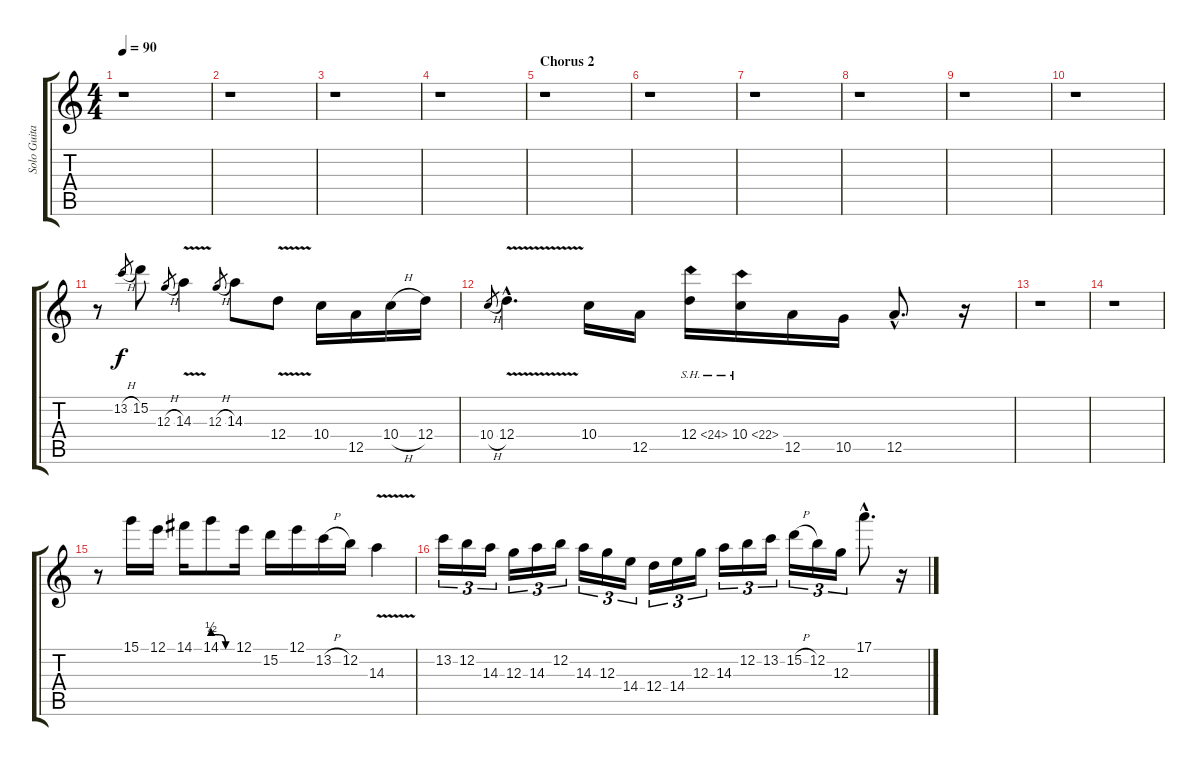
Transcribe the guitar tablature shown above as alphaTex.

\track ("Solo Guitar" "Solo Guita") {instrument acousticguitarsteel}
\staff {score tabs}
\tuning (E4 B3 G3 D3 A2 E2) {hide}
\ts (4 4)
\tempo 90
\clef g2
\ks c
r.1{dy f} |
r.1 |
r.1 |
r.1{volume 16 instrument distortionguitar} |
\section ("" "Chorus 2")
r.1 |
r.1 |
r.1 |
r.1 |
r.1 |
r.1 |
r.8 13.2{h}.8{gr} 15.2.8 12.3{h}.8{gr} 14.3{v}.4 12.3{h}.8{gr} 14.3.8 12.4{v}.8 10.4.16 12.5.16 10.4{h}.16 12.4.16 |
10.4{h}.8{gr} 12.4{v hac}.4{d} 10.4.16 12.5.16 12.4{sh 12}.16 10.4{sh 12}.16 12.5.16 10.5.16 12.5{hac}.8{d} r.16 |
r.1 |
r.1 |
r.8 15.1.16 12.1.16 14.1.16 14.1{be (custom 0 2 20 2 40 0 60 0)}.8 12.1.16 15.2.16 12.1.16 13.2{h}.16 12.2.16 14.3{v}.4 |
13.2.16{tu (3 2)} 12.2.16{tu (3 2)} 14.3.16{tu (3 2)} 12.3.16{tu (3 2)} 14.3.16{tu (3 2)} 12.2.16{tu (3 2)} 14.3.16{tu (3 2)} 12.3.16{tu (3 2)} 14.4.16{tu (3 2)} 12.4.16{tu (3 2)} 14.4.16{tu (3 2)} 12.3.16{tu (3 2)} 14.3.16{tu (3 2)} 12.2.16{tu (3 2)} 13.2.16{tu (3 2)} 15.2{h}.16{tu (3 2)} 12.2.16{tu (3 2)} 12.3.16{tu (3 2)} 17.1{hac}.8{d} r.16
